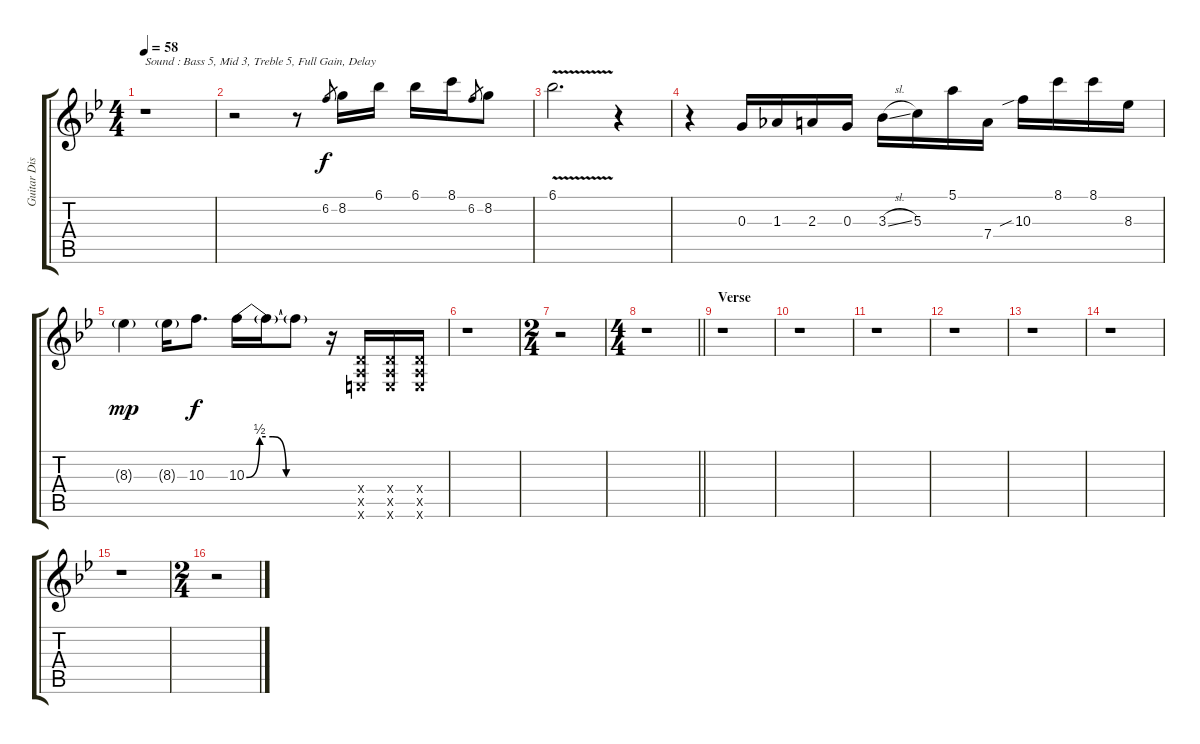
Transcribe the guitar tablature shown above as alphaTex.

\track ("Guitar Dist." "Guitar Dis") {instrument distortionguitar}
\staff {score tabs}
\tuning (E4 B3 G3 D3 A2 E2) {hide}
\ts (4 4)
\tempo 58
\clef g2
\ks bb
r.1{txt "Sound : Bass 5, Mid 3, Treble 5, Full Gain, Delay " dy f} |
r.2 r.8 6.2.8{gr} 8.2.16 6.1.16 6.1.16 8.1.16 6.2.8{gr} 8.2.8 |
6.1{v}.2{d} r.4 |
r.4 0.3.16 1.3.16 2.3.16 0.3.16 3.3{sl}.16 5.3.16 5.1.16 7.4.16 10.3{sib}.16 8.1.16 8.1.16 8.3.16 |
8.3{g}.4{dy mp} 8.3{g}.16 10.3.8{d dy f} 10.3{be (custom 0 0 10 2 20 2 30 0 60 0)}.16 10.3{t}.16 10.3{t}.8 r.16 (0.4{x} 0.5{x} 0.6{x}).16 (0.4{x} 0.5{x} 0.6{x}).16 (0.4{x} 0.5{x} 0.6{x}).16 |
r.1 |
\ts (2 4)
r.2 |
\ts (4 4)
\barLineRight lightlight
r.1 |
\section ("" "Verse")
r.1 |
r.1 |
r.1 |
r.1 |
r.1 |
r.1 |
r.1 |
\ts (2 4)
r.2
